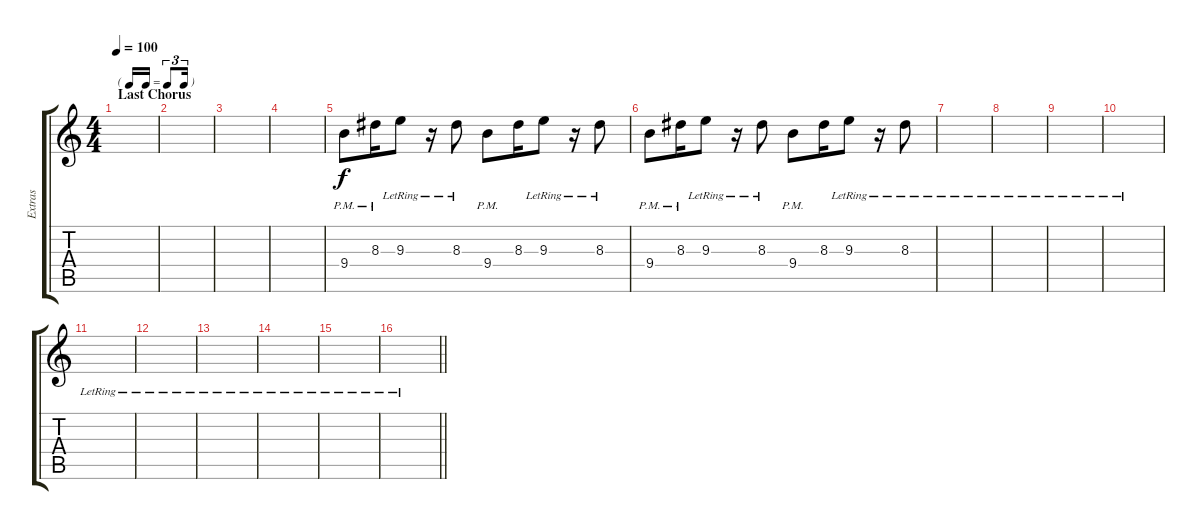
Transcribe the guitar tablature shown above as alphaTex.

\track ("Extras" "Extras") {instrument overdrivenguitar}
\staff {score tabs}
\tuning (E4 B3 G3 D3 A2 E2) {hide}
\ts (4 4)
\tf triplet16th
\section ("" "Last Chorus")
\tempo 100
\clef g2
\ks c
|
|
|
|
9.4{pm}.8 8.3{pm}.16 9.3{lr}.8 r.16 8.3{lr}.8 9.4{pm}.8 8.3.16 9.3{lr}.8 r.16 8.3{lr}.8 |
9.4{pm}.8 8.3{pm}.16 9.3{lr}.8 r.16 8.3{lr}.8 9.4{pm}.8 8.3.16 9.3{lr}.8 r.16 8.3{lr}.8 |
|
|
|
|
|
|
|
|
|
\barLineRight lightlight
